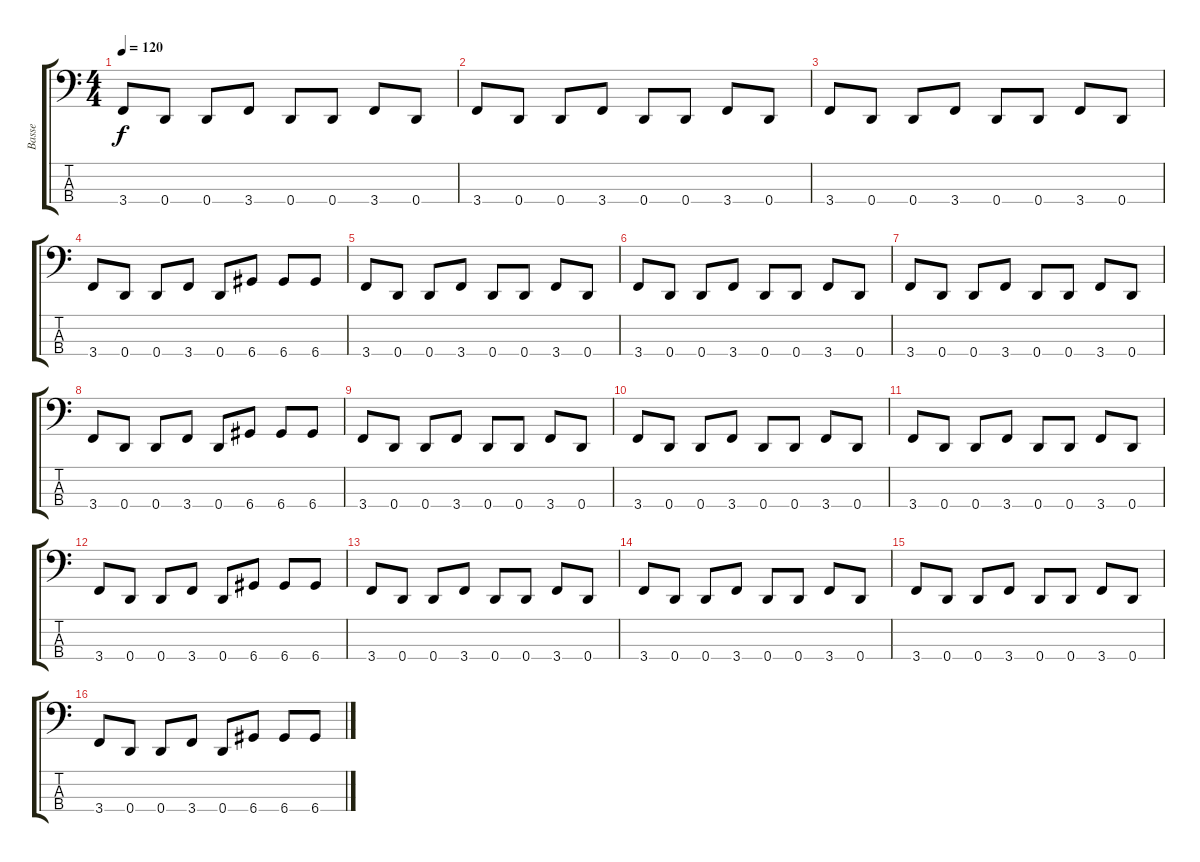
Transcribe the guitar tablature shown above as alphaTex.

\track ("Basse" "Basse") {instrument slapbass1}
\staff {score tabs}
\tuning (G2 D2 A1 D1) {hide}
\ts (4 4)
\tempo 120
\clef f4
\ks c
3.4.8{dy f} 0.4.8 0.4.8 3.4.8 0.4.8 0.4.8 3.4.8 0.4.8 |
3.4.8 0.4.8 0.4.8 3.4.8 0.4.8 0.4.8 3.4.8 0.4.8 |
3.4.8 0.4.8 0.4.8 3.4.8 0.4.8 0.4.8 3.4.8 0.4.8 |
3.4.8 0.4.8 0.4.8 3.4.8 0.4.8 6.4.8 6.4.8 6.4.8 |
3.4.8 0.4.8 0.4.8 3.4.8 0.4.8 0.4.8 3.4.8 0.4.8 |
3.4.8 0.4.8 0.4.8 3.4.8 0.4.8 0.4.8 3.4.8 0.4.8 |
3.4.8 0.4.8 0.4.8 3.4.8 0.4.8 0.4.8 3.4.8 0.4.8 |
3.4.8 0.4.8 0.4.8 3.4.8 0.4.8 6.4.8 6.4.8 6.4.8 |
3.4.8 0.4.8 0.4.8 3.4.8 0.4.8 0.4.8 3.4.8 0.4.8 |
3.4.8 0.4.8 0.4.8 3.4.8 0.4.8 0.4.8 3.4.8 0.4.8 |
3.4.8 0.4.8 0.4.8 3.4.8 0.4.8 0.4.8 3.4.8 0.4.8 |
3.4.8 0.4.8 0.4.8 3.4.8 0.4.8 6.4.8 6.4.8 6.4.8 |
3.4.8 0.4.8 0.4.8 3.4.8 0.4.8 0.4.8 3.4.8 0.4.8 |
3.4.8 0.4.8 0.4.8 3.4.8 0.4.8 0.4.8 3.4.8 0.4.8 |
3.4.8 0.4.8 0.4.8 3.4.8 0.4.8 0.4.8 3.4.8 0.4.8 |
3.4.8 0.4.8 0.4.8 3.4.8 0.4.8 6.4.8 6.4.8 6.4.8
